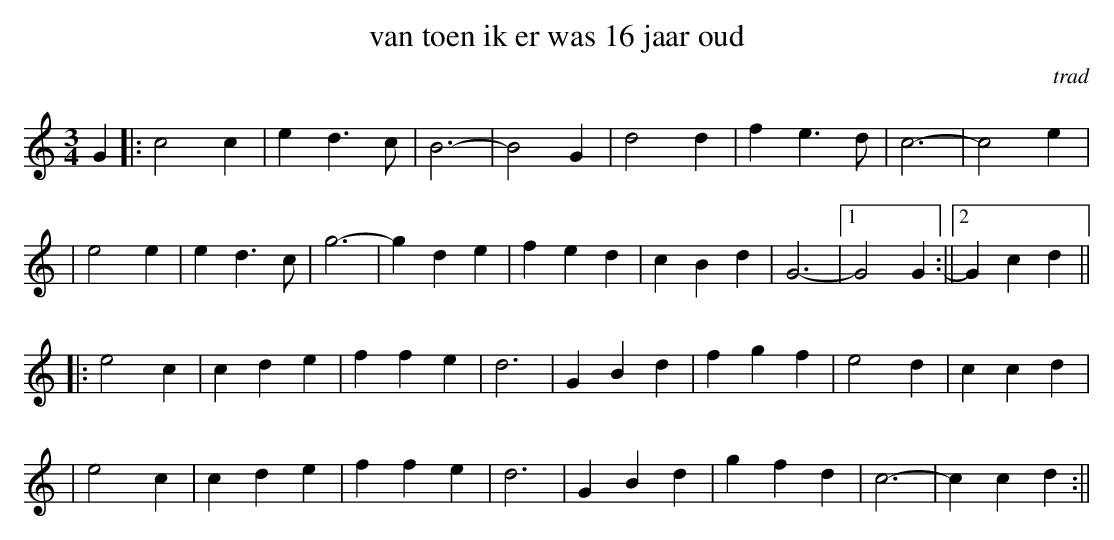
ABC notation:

X:1
T: van toen ik er was 16 jaar oud
C: trad
M: 3/4
L: 1/4
K: Cmaj
G|:c2 c|ed>c|B3-|B2 G|d2 d|fe>d|c3-|c2 e|
|e2 e|ed>c|g3-|gde|fed|cBd|G3-|1 G2G:||2 Gcd||
|:e2c|cde|ffe|d3|GBd|fgf|e2d|ccd|
|e2c|cde|ffe|d3|GBd|gfd|c3-|ccd:||
